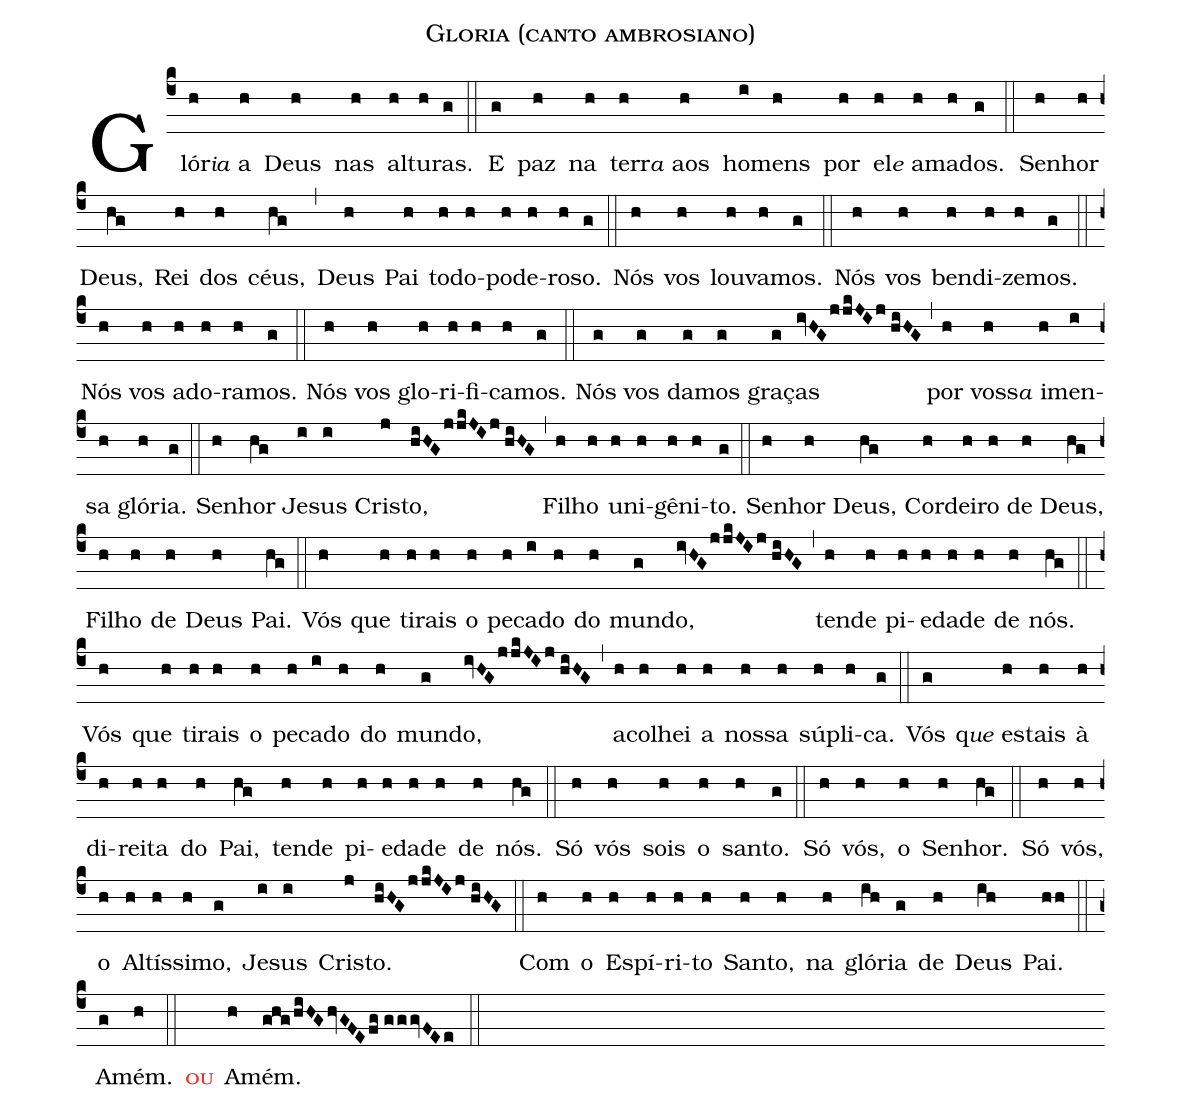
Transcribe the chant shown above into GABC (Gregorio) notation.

name: Gloria (canto ambrosiano);
%%
(c4)

Gló(h)r<e>ia</e> a(h) Deus(h) nas(h) al(h)tu(h)ras.(g)

(::)

E(g) paz(h) na(h) ter(h)r<e>a</e> aos(h) ho(i)mens(h) por(h) e(h)l<e>e</e> a(h)ma(h)dos.(g)

(::)

Se(h)nhor(h) Deus,(hg) Rei(h) dos(h) céus,(hg) (,) Deus(h) Pai(h) to(h)do-(h)po(h)de(h)ro(h)so.(g)

(::)

Nós(h) vos(h) lou(h)va(h)mos.(g)

(::)

Nós(h) vos(h) ben(h)di(h)ze(h)mos.(g)

(::)

Nós(h) vos(h) a(h)do(h)ra(h)mos.(g)

(::)

Nós(h) vos(h) glo(h)ri(h)fi(h)ca(h)mos.(g)

(::)

Nós(g) vos(g) da(g)mos(g) gra(g)ças(ivHG/jjkJIj//hiHG) (,) por(h) vos(h)s<e>a</e> i(h)men(i)sa(h) gló(h)ria.(g)

(::)

Se(h)nhor(hg) Je(i)sus(i) Cris(j)to,(hiHG/jjkJIj//hiHG) (,) Fi(h)lho(h) u(h)ni(h)gê(h)ni(h)to.(g)

(::)

Se(h)nhor(h) Deus,(hg) Cor(h)dei(h)ro(h) de(h) Deus,(hg) Fi(h)lho(h) de(h) Deus(h) Pai.(hg)

(::)

Vós(h) que(h) ti(h)rais(h) o(h) pe(h)ca(i)do(h) do(h) mun(g)do,(ivHG/jjkJIj//hiHG) (,) ten(h)de(h) pi(h)e(h)da(h)de(h) de(h) nós.(hg)

(::)

Vós(h) que(h) ti(h)rais(h) o(h) pe(h)ca(i)do(h) do(h) mun(g)do,(ivHG/jjkJIj//hiHG) (,) a(h)co(h)lhei(h) a(h) nos(h)sa(h) sú(h)pli(h)ca.(g)

(::)

Vós(g) q<e>ue</e> es(h)tais(h) à(h) di(h)rei(h)ta(h) do(h) Pai,(hg) ten(h)de(h) pi(h)e(h)da(h)de(h) de(h) nós.(hg)

(::)

Só(h) vós(h) sois(h) o(h) san(h)to.(g)

(::)

Só(h) vós,(h) o(h) Se(h)nhor.(hg)

(::)

Só(h) vós,(h) o(h) Al(h)tís(h)si(h)mo,(g) Je(i)sus(i) Cris(j)to.(hiHG/jjkJIj//hiHG)

(::)

Com(h) o(h) Es(h)pí(h)ri(h)to(h) San(h)to,(h) na(h) gló(ih)ria(g) de(h) Deus(ih) Pai.(hh)

(::)

A(g)mém.(h)

(::)

<c><sc>ou</sc></c>() A(h)mém.(ghg/hiHG/hvGFE/fg//gg/gvFEe)

(::)
